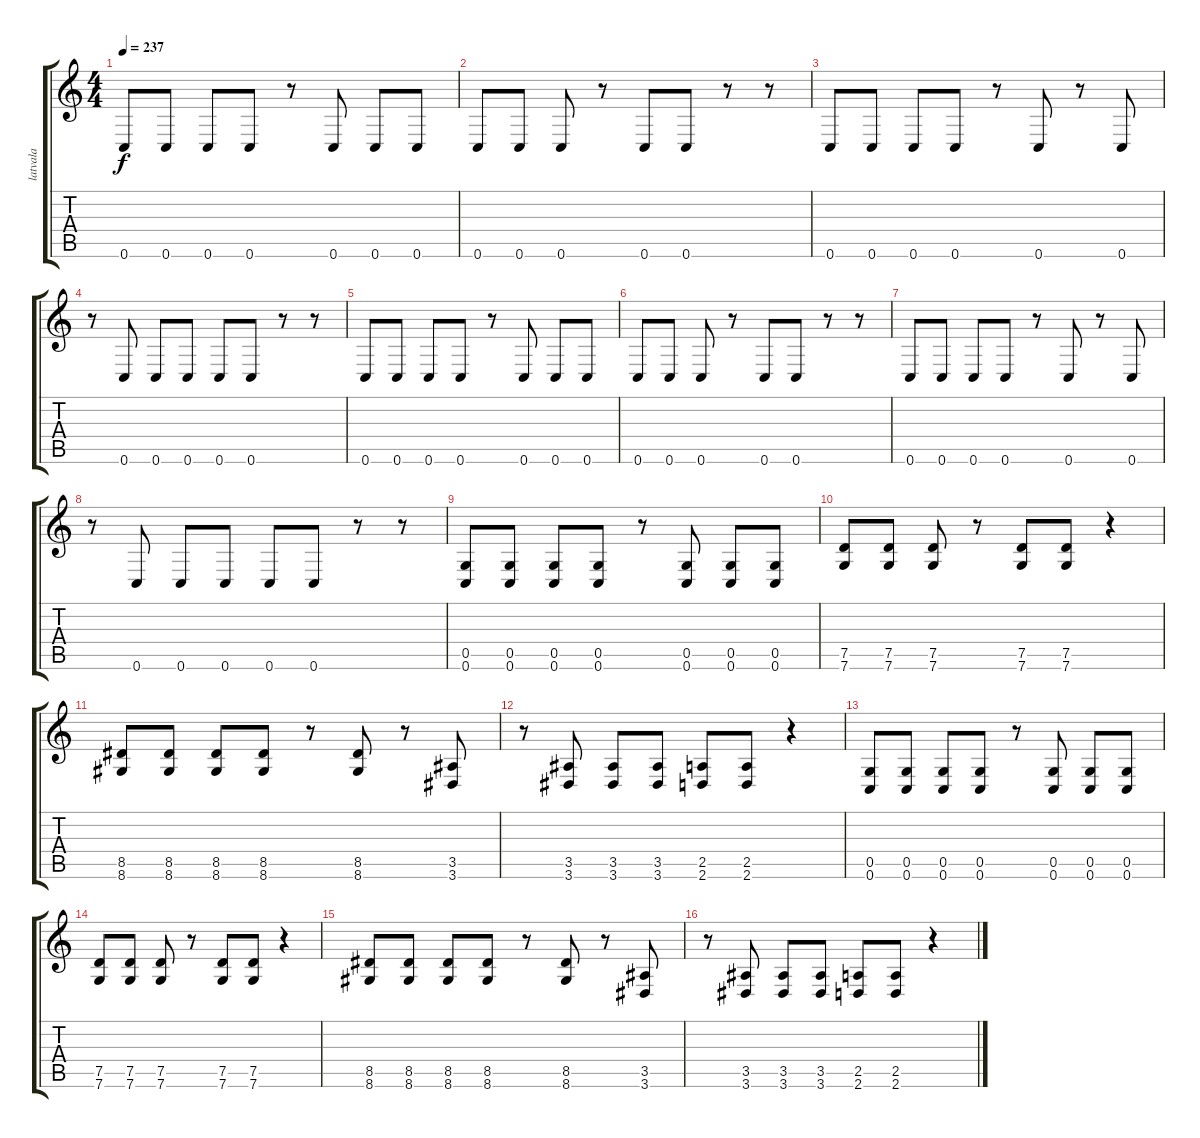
\track ("latvala" "latvala") {instrument distortionguitar}
\staff {score tabs}
\tuning (D4 A3 F3 C3 G2 C2) {hide}
\ts (4 4)
\tempo 237
\clef g2
\ks c
0.6.8{dy f} 0.6.8 0.6.8 0.6.8 r.8 0.6.8 0.6.8 0.6.8 |
0.6.8 0.6.8 0.6.8 r.8 0.6.8 0.6.8 r.8 r.8 |
0.6.8 0.6.8 0.6.8 0.6.8 r.8 0.6.8 r.8 0.6.8 |
r.8 0.6.8 0.6.8 0.6.8 0.6.8 0.6.8 r.8 r.8 |
0.6.8 0.6.8 0.6.8 0.6.8 r.8 0.6.8 0.6.8 0.6.8 |
0.6.8 0.6.8 0.6.8 r.8 0.6.8 0.6.8 r.8 r.8 |
0.6.8 0.6.8 0.6.8 0.6.8 r.8 0.6.8 r.8 0.6.8 |
r.8 0.6.8 0.6.8 0.6.8 0.6.8 0.6.8 r.8 r.8 |
(0.5 0.6).8 (0.5 0.6).8 (0.5 0.6).8 (0.5 0.6).8 r.8 (0.5 0.6).8 (0.5 0.6).8 (0.5 0.6).8 |
(7.5 7.6).8 (7.5 7.6).8 (7.5 7.6).8 r.8 (7.5 7.6).8 (7.5 7.6).8 r.4 |
(8.5 8.6).8 (8.5 8.6).8 (8.5 8.6).8 (8.5 8.6).8 r.8 (8.5 8.6).8 r.8 (3.5 3.6).8 |
r.8 (3.5 3.6).8 (3.5 3.6).8 (3.5 3.6).8 (2.5 2.6).8 (2.5 2.6).8 r.4 |
(0.5 0.6).8 (0.5 0.6).8 (0.5 0.6).8 (0.5 0.6).8 r.8 (0.5 0.6).8 (0.5 0.6).8 (0.5 0.6).8 |
(7.5 7.6).8 (7.5 7.6).8 (7.5 7.6).8 r.8 (7.5 7.6).8 (7.5 7.6).8 r.4 |
(8.5 8.6).8 (8.5 8.6).8 (8.5 8.6).8 (8.5 8.6).8 r.8 (8.5 8.6).8 r.8 (3.5 3.6).8 |
r.8 (3.5 3.6).8 (3.5 3.6).8 (3.5 3.6).8 (2.5 2.6).8 (2.5 2.6).8 r.4
